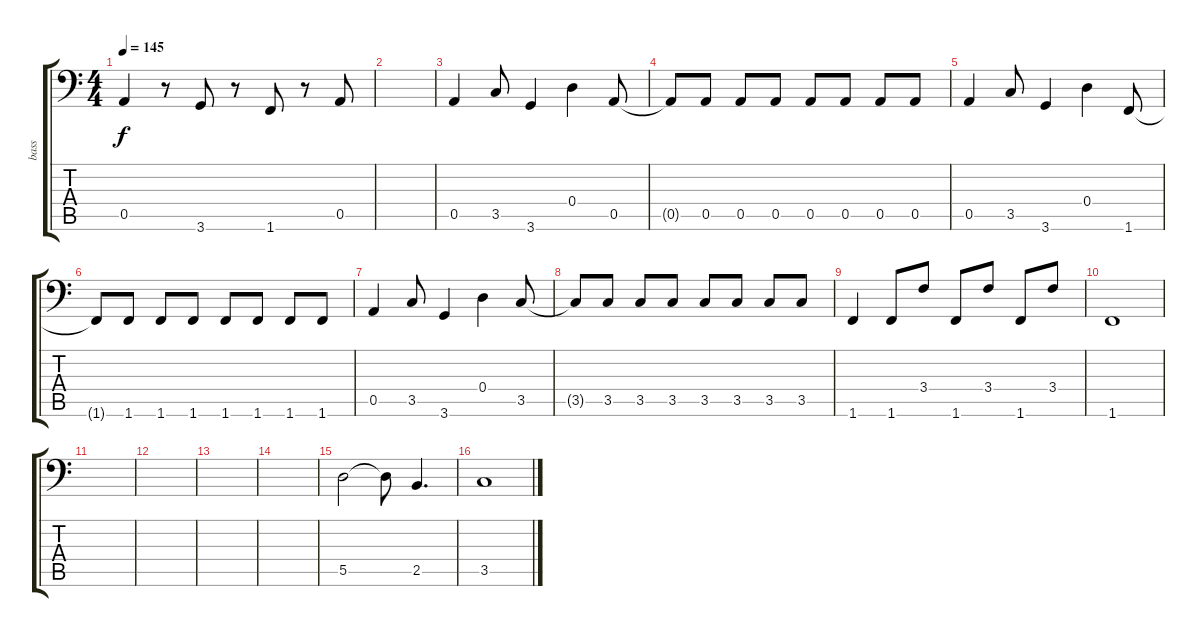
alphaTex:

\track ("bass" "bass") {instrument acousticbass}
\staff {score tabs}
\tuning (E3 B2 G2 D2 A1 E1) {hide}
\ts (4 4)
\tempo 145
\clef f4
\ks c
0.5.4{dy f} r.8 3.6.8 r.8 1.6.8 r.8 0.5.8 |
|
0.5.4 3.5.8 3.6.4 0.4.4 0.5.8 |
0.5{t}.8 0.5.8 0.5.8 0.5.8 0.5.8 0.5.8 0.5.8 0.5.8 |
0.5.4 3.5.8 3.6.4 0.4.4 1.6.8 |
1.6{t}.8 1.6.8 1.6.8 1.6.8 1.6.8 1.6.8 1.6.8 1.6.8 |
0.5.4 3.5.8 3.6.4 0.4.4 3.5.8 |
3.5{t}.8 3.5.8 3.5.8 3.5.8 3.5.8 3.5.8 3.5.8 3.5.8 |
1.6.4 1.6.8 3.4.8 1.6.8 3.4.8 1.6.8 3.4.8 |
1.6.1 |
|
|
|
|
5.5.2 5.5{t}.8 2.5.4{d} |
3.5.1
